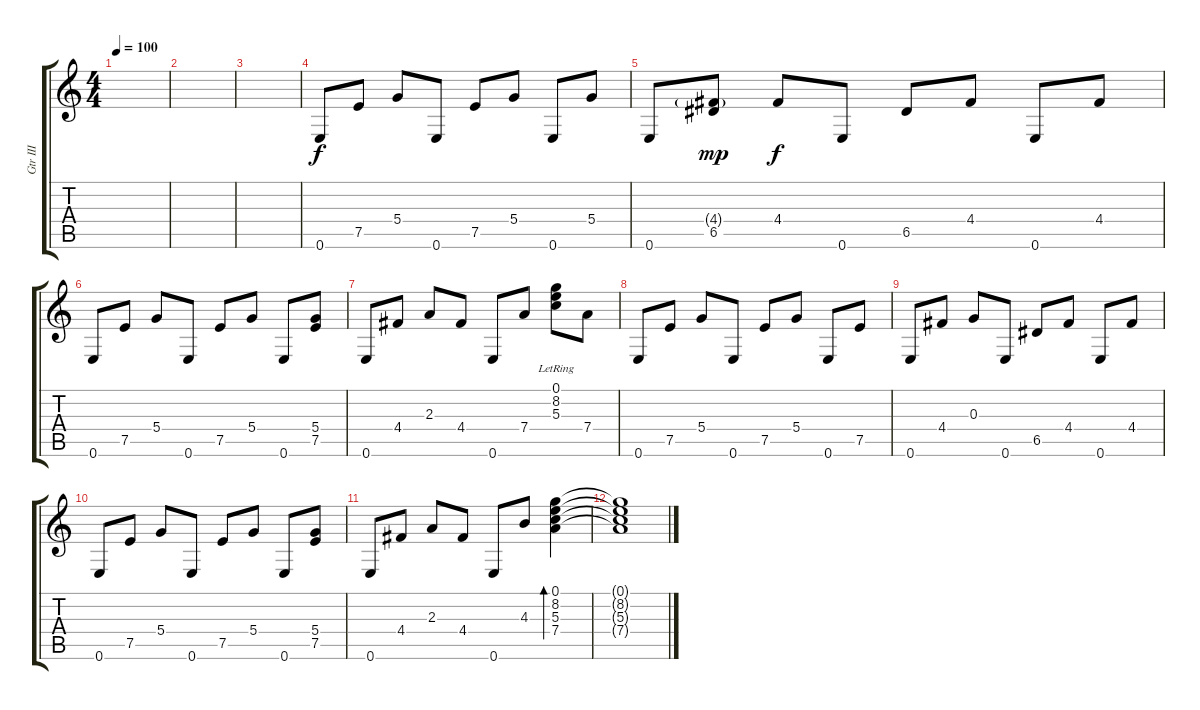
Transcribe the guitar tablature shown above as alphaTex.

\track ("Gtr III" "Gtr III") {instrument acousticguitarsteel}
\staff {score tabs}
\tuning (E4 B3 G3 D3 A2 E2) {hide}
\ts (4 4)
\tempo 100
\clef g2
\ks c
|
|
|
0.6.8{dy f} 7.5.8 5.4.8 0.6.8 7.5.8 5.4.8 0.6.8 5.4.8 |
0.6.8 (4.4{g} 6.5).8{dy mp} 4.4.8{dy f} 0.6.8 6.5.8 4.4.8 0.6.8 4.4.8 |
0.6.8 7.5.8 5.4.8 0.6.8 7.5.8 5.4.8 0.6.8 (5.4 7.5).8 |
0.6.8 4.4.8 2.3.8 4.4.8 0.6.8 7.4.8 (0.1{lr} 8.2{lr} 5.3{lr}).8 7.4.8 |
0.6.8 7.5.8 5.4.8 0.6.8 7.5.8 5.4.8 0.6.8 7.5.8 |
0.6.8 4.4.8 0.3.8 0.6.8 6.5.8 4.4.8 0.6.8 4.4.8 |
0.6.8 7.5.8 5.4.8 0.6.8 7.5.8 5.4.8 0.6.8 (5.4 7.5).8 |
0.6.8 4.4.8 2.3.8 4.4.8 0.6.8 4.3.8 (0.1 8.2 5.3 7.4).4{bd 120} |
(0.1{t} 8.2{t} 5.3{t} 7.4{t}).1
